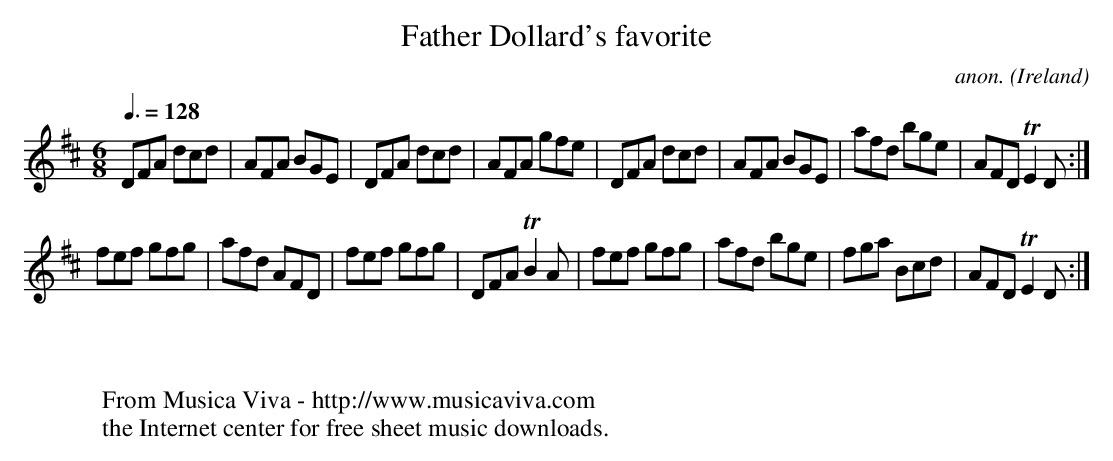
X:1
T:Father Dollard's favorite
C:anon.
O:Ireland
M:6/8
L:1/8
Q:3/8=128
K:D
DFA dcd|AFA BGE|DFA dcd|AFA gfe|DFA dcd|AFA BGE|afd bge|AFD TE2D:|
fef gfg|afd AFD|fef gfg|DFA TB2A|fef gfg|afd bge|fga Bcd|AFD TE2D:|
W:
W:
W:  From Musica Viva - http://www.musicaviva.com
W:  the Internet center for free sheet music downloads.
